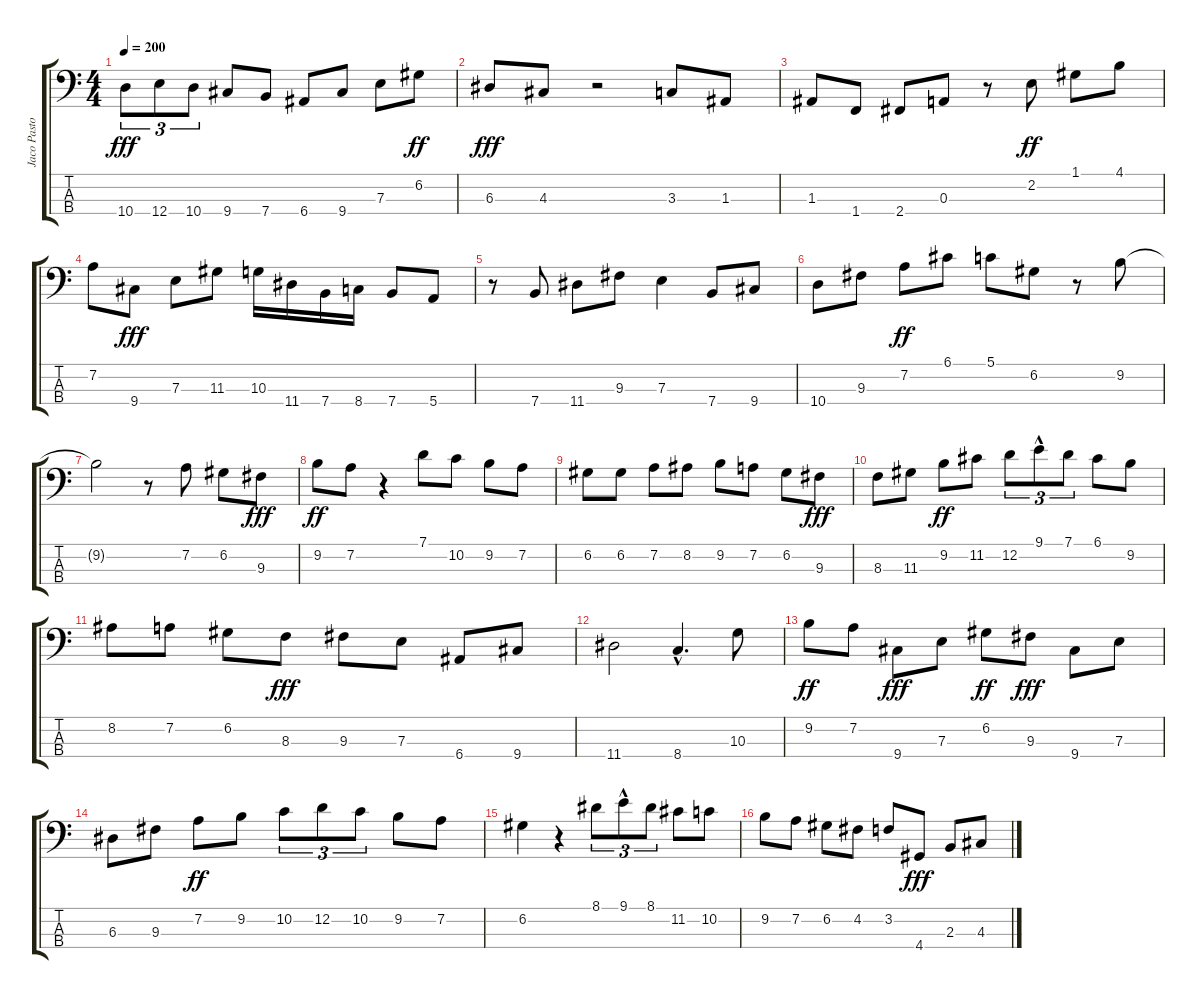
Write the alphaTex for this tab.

\track ("Jaco Pastorius" "Jaco Pasto") {instrument fretlessbass}
\staff {score tabs}
\tuning (G2 D2 A1 E1) {hide}
\ts (4 4)
\tempo 200
\clef f4
\ks c
10.4.8{tu (3 2) dy fff} 12.4.8{tu (3 2)} 10.4.8{tu (3 2)} 9.4.8 7.4.8 6.4.8 9.4.8 7.3.8 6.2.8{dy ff} |
6.3.8{dy fff} 4.3.8 r.2 3.3.8 1.3.8 |
1.3.8 1.4.8 2.4.8 0.3.8 r.8 2.2.8{dy ff} 1.1.8 4.1.8 |
7.2.8 9.4.8{dy fff} 7.3.8 11.3.8 10.3.16 11.4.16 7.4.16 8.4.16 7.4.8 5.4.8 |
r.8 7.4.8 11.4.8 9.3.8 7.3.4 7.4.8 9.4.8 |
10.4.8 9.3.8 7.2.8{dy ff} 6.1.8 5.1.8 6.2.8 r.8 9.2.8 |
9.2{t}.2 r.8 7.2.8 6.2.8 9.3.8{dy fff} |
9.2.8{dy ff} 7.2.8 r.4 7.1.8 10.2.8 9.2.8 7.2.8 |
6.2.8 6.2.8 7.2.8 8.2.8 9.2.8 7.2.8 6.2.8 9.3.8{dy fff} |
8.3.8 11.3.8 9.2.8{dy ff} 11.2.8 12.2.8{tu (3 2)} 9.1{hac}.8{tu (3 2)} 7.1.8{tu (3 2)} 6.1.8 9.2.8 |
8.2.8 7.2.8 6.2.8 8.3.8{dy fff} 9.3.8 7.3.8 6.4.8 9.4.8 |
11.4.2 8.4{hac}.4{d} 10.3.8 |
9.2.8{dy ff} 7.2.8 9.4.8{dy fff} 7.3.8 6.2.8{dy ff} 9.3.8{dy fff} 9.4.8 7.3.8 |
6.3.8 9.3.8 7.2.8{dy ff} 9.2.8 10.2.8{tu (3 2)} 12.2.8{tu (3 2)} 10.2.8{tu (3 2)} 9.2.8 7.2.8 |
6.2.4 r.4 8.1.8{tu (3 2)} 9.1{hac}.8{tu (3 2)} 8.1.8{tu (3 2)} 11.2.8 10.2.8 |
9.2.8 7.2.8 6.2.8 4.2.8 3.2.8 4.4.8{dy fff} 2.3.8 4.3.8
